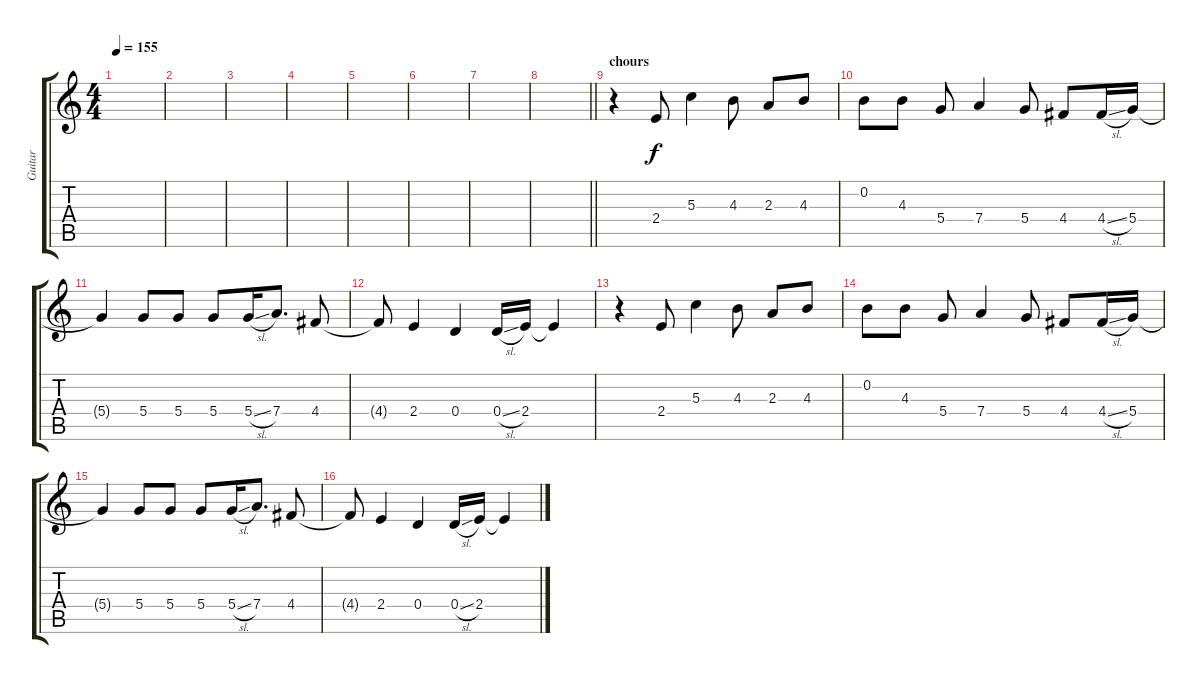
\track ("Guitar" "Guitar") {instrument electricguitarjazz}
\staff {score tabs}
\tuning (E4 B3 G3 D3 A2 E2) {hide}
\ts (4 4)
\tempo 155
\clef g2
\ks c
|
|
|
|
|
|
|
\barLineRight lightlight
|
\section ("" "chours")
r.4 2.4.8 5.3.4 4.3.8 2.3.8 4.3.8 |
0.2.8 4.3.8 5.4.8 7.4.4 5.4.8 4.4.8 4.4{sl}.16 5.4.16 |
5.4{t}.4 5.4.8 5.4.8 5.4.8 5.4{sl}.16 7.4.8{d} 4.4.8 |
4.4{t}.8 2.4.4 0.4.4 0.4{sl}.16 2.4.16 2.4{t}.4 |
r.4 2.4.8 5.3.4 4.3.8 2.3.8 4.3.8 |
0.2.8 4.3.8 5.4.8 7.4.4 5.4.8 4.4.8 4.4{sl}.16 5.4.16 |
5.4{t}.4 5.4.8 5.4.8 5.4.8 5.4{sl}.16 7.4.8{d} 4.4.8 |
4.4{t}.8 2.4.4 0.4.4 0.4{sl}.16 2.4.16 2.4{t}.4
